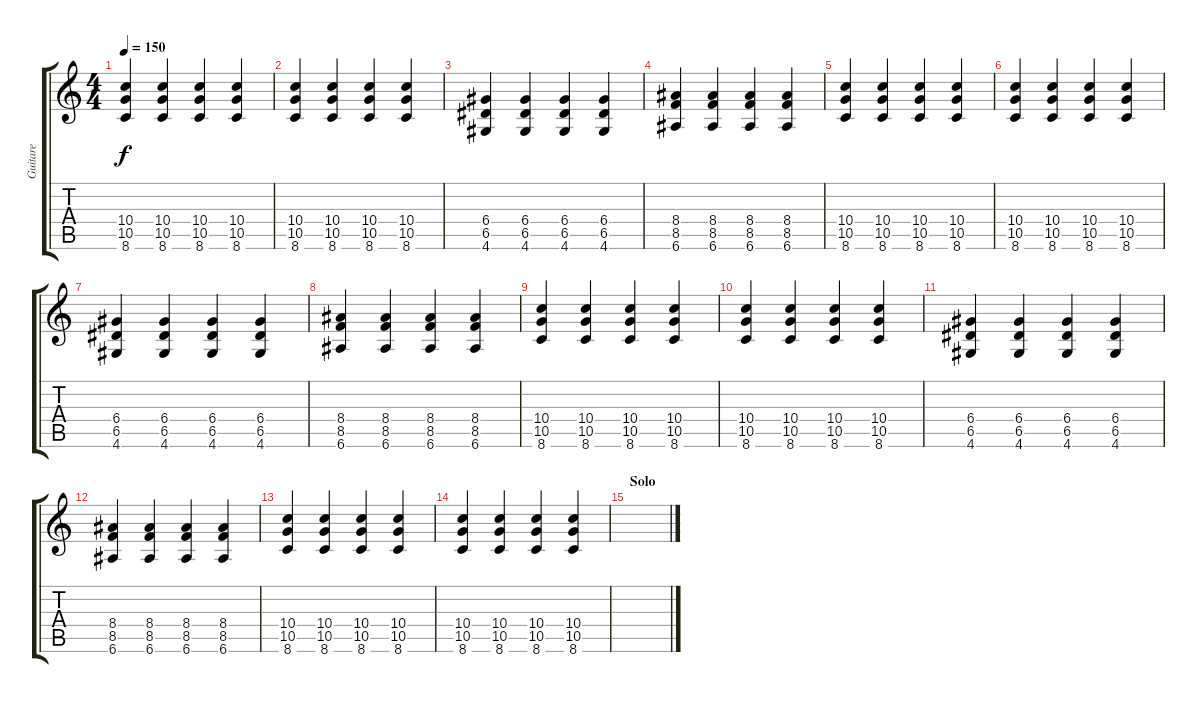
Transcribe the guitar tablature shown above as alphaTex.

\track ("Guitare" "Guitare") {instrument overdrivenguitar}
\staff {score tabs}
\tuning (E4 B3 G3 D3 A2 E2) {hide}
\ts (4 4)
\tempo 150
\clef g2
\ks c
(10.4 10.5 8.6).4{dy f} (10.4 10.5 8.6).4 (10.4 10.5 8.6).4 (10.4 10.5 8.6).4 |
(10.4 10.5 8.6).4 (10.4 10.5 8.6).4 (10.4 10.5 8.6).4 (10.4 10.5 8.6).4 |
(6.4 6.5 4.6).4 (6.4 6.5 4.6).4 (6.4 6.5 4.6).4 (6.4 6.5 4.6).4 |
(8.4 8.5 6.6).4 (8.4 8.5 6.6).4 (8.4 8.5 6.6).4 (8.4 8.5 6.6).4 |
(10.4 10.5 8.6).4 (10.4 10.5 8.6).4 (10.4 10.5 8.6).4 (10.4 10.5 8.6).4 |
(10.4 10.5 8.6).4 (10.4 10.5 8.6).4 (10.4 10.5 8.6).4 (10.4 10.5 8.6).4 |
(6.4 6.5 4.6).4 (6.4 6.5 4.6).4 (6.4 6.5 4.6).4 (6.4 6.5 4.6).4 |
(8.4 8.5 6.6).4 (8.4 8.5 6.6).4 (8.4 8.5 6.6).4 (8.4 8.5 6.6).4 |
(10.4 10.5 8.6).4 (10.4 10.5 8.6).4 (10.4 10.5 8.6).4 (10.4 10.5 8.6).4 |
(10.4 10.5 8.6).4 (10.4 10.5 8.6).4 (10.4 10.5 8.6).4 (10.4 10.5 8.6).4 |
(6.4 6.5 4.6).4 (6.4 6.5 4.6).4 (6.4 6.5 4.6).4 (6.4 6.5 4.6).4 |
(8.4 8.5 6.6).4 (8.4 8.5 6.6).4 (8.4 8.5 6.6).4 (8.4 8.5 6.6).4 |
(10.4 10.5 8.6).4 (10.4 10.5 8.6).4 (10.4 10.5 8.6).4 (10.4 10.5 8.6).4 |
(10.4 10.5 8.6).4 (10.4 10.5 8.6).4 (10.4 10.5 8.6).4 (10.4 10.5 8.6).4 |
\section ("" "Solo")
